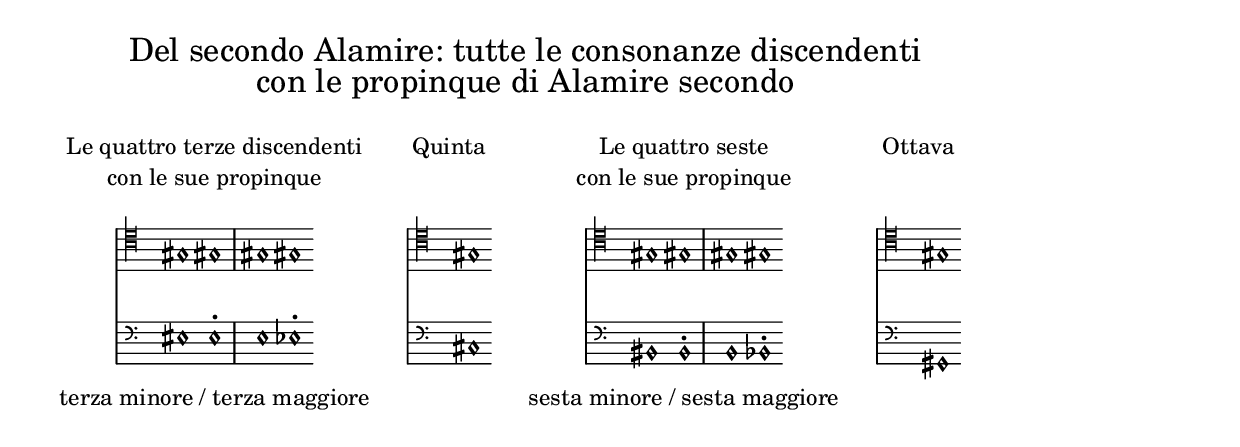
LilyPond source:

\version "2.22.2"

% Auto generated file

\header {
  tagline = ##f
}

dot = {
   \once \override Script.add-stem-support = ##f
   \once \override Script.toward-stem-shift = 0
   \once \override Script.skyline-horizontal-padding = 0
   \once \override Script.direction = 1
   \once \override Script.font-size = 1
}

\markup {
  \center-column {
    \line {
      \center-align
      \fontsize#3 { \concat { \normal-text "Del secondo Alamire: tutte le consonanze discendenti"} }
    }\line {
      \center-align
      \fontsize#3 { \concat { \normal-text "con le propinque di Alamire secondo"} }
    }
    \null
    \line {
      \center-column {
        \line {
          \left-align {  \normal-text "Le quattro terze discendenti" }
        }
        \line {
          \left-align {  \normal-text "con le sue propinque" }
        }

        \null
        \line {
          \score {
            <<
              \new Staff \with { instrumentName = ""} {
                \override Staff.TimeSignature.stencil = ##f
                \override Staff.NoteHead.style = #'baroque
                \accidentalStyle Score.forget
                \override Rest.style = #'mensural
                \override NoteHead.style = #'petrucci
                \cadenzaOn
                \clef "mensural-c4"
                \key c #`((0 . ,NATURAL) (1 . ,NATURAL) (2 . ,NATURAL)
                          (3 . ,NATURAL) (4 . ,NATURAL) (5 . ,NATURAL)
                          (6 . ,NATURAL))  gis1   gis1 \bar "|"  gis1   gis1  
                \cadenzaOff
              }
              \new Staff \with { instrumentName = ""} {
                \override Staff.TimeSignature.stencil = ##f
                \override Staff.NoteHead.style = #'baroque
                \accidentalStyle Score.forget
                \override Rest.style = #'mensural
                \override NoteHead.style = #'petrucci
                \cadenzaOn
                \clef "mensural-f"
                \key c #`((0 . ,NATURAL) (1 . ,NATURAL) (2 . ,NATURAL)
                          (3 . ,NATURAL) (4 . ,NATURAL) (5 . ,NATURAL)
                          (6 . ,NATURAL))  eis1   \dot e1-.   e1   \dot es1-.  
                \cadenzaOff
              }
            >>
            \layout {
              \context {
                \Score
                \override SpacingSpanner.common-shortest-duration = #(ly:make-moment 1)
              }
            }
          }
        }
        \null
        \line {
          \left-align {  \normal-text "terza minore / terza maggiore" }
        }

      }
      \hspace #3 
      \center-column {
        \line {
          \left-align {  \normal-text "Quinta" }
        }
        \line {
          \left-align {  \normal-text " " }
        }

        \null
        \line {
          \score {
            <<
              \new Staff \with { instrumentName = ""} {
                \override Staff.TimeSignature.stencil = ##f
                \override Staff.NoteHead.style = #'baroque
                \accidentalStyle Score.forget
                \override Rest.style = #'mensural
                \override NoteHead.style = #'petrucci
                \cadenzaOn
                \clef "mensural-c4"
                \key c #`((0 . ,NATURAL) (1 . ,NATURAL) (2 . ,NATURAL)
                          (3 . ,NATURAL) (4 . ,NATURAL) (5 . ,NATURAL)
                          (6 . ,NATURAL))  gis1  
                \cadenzaOff
              }
              \new Staff \with { instrumentName = ""} {
                \override Staff.TimeSignature.stencil = ##f
                \override Staff.NoteHead.style = #'baroque
                \accidentalStyle Score.forget
                \override Rest.style = #'mensural
                \override NoteHead.style = #'petrucci
                \cadenzaOn
                \clef "mensural-f"
                \key c #`((0 . ,NATURAL) (1 . ,NATURAL) (2 . ,NATURAL)
                          (3 . ,NATURAL) (4 . ,NATURAL) (5 . ,NATURAL)
                          (6 . ,NATURAL))  cis1  
                \cadenzaOff
              }
            >>
            \layout {
              \context {
                \Score
                \override SpacingSpanner.common-shortest-duration = #(ly:make-moment 1)
              }
            }
          }
        }

      }
      \hspace #3 
      \center-column {
        \line {
          \left-align {  \normal-text "Le quattro seste" }
        }
        \line {
          \left-align {  \normal-text "con le sue propinque" }
        }

        \null
        \line {
          \score {
            <<
              \new Staff \with { instrumentName = ""} {
                \override Staff.TimeSignature.stencil = ##f
                \override Staff.NoteHead.style = #'baroque
                \accidentalStyle Score.forget
                \override Rest.style = #'mensural
                \override NoteHead.style = #'petrucci
                \cadenzaOn
                \clef "mensural-c4"
                \key c #`((0 . ,NATURAL) (1 . ,NATURAL) (2 . ,NATURAL)
                          (3 . ,NATURAL) (4 . ,NATURAL) (5 . ,NATURAL)
                          (6 . ,NATURAL))  gis1   gis1 \bar "|"  gis1   gis1  
                \cadenzaOff
              }
              \new Staff \with { instrumentName = ""} {
                \override Staff.TimeSignature.stencil = ##f
                \override Staff.NoteHead.style = #'baroque
                \accidentalStyle Score.forget
                \override Rest.style = #'mensural
                \override NoteHead.style = #'petrucci
                \cadenzaOn
                \clef "mensural-f"
                \key c #`((0 . ,NATURAL) (1 . ,NATURAL) (2 . ,NATURAL)
                          (3 . ,NATURAL) (4 . ,NATURAL) (5 . ,NATURAL)
                          (6 . ,NATURAL))  bis,1   \dot b,1-.   b,1   \dot bes,1-.  
                \cadenzaOff
              }
            >>
            \layout {
              \context {
                \Score
                \override SpacingSpanner.common-shortest-duration = #(ly:make-moment 1)
              }
            }
          }
        }
        \null
        \line {
          \left-align {  \normal-text "sesta minore / sesta maggiore" }
        }

      }
      \hspace #3 
      \center-column {
        \line {
          \left-align {  \normal-text "Ottava" }
        }
        \line {
          \left-align {  \normal-text " " }
        }

        \null
        \line {
          \score {
            <<
              \new Staff \with { instrumentName = ""} {
                \override Staff.TimeSignature.stencil = ##f
                \override Staff.NoteHead.style = #'baroque
                \accidentalStyle Score.forget
                \override Rest.style = #'mensural
                \override NoteHead.style = #'petrucci
                \cadenzaOn
                \clef "mensural-c4"
                \key c #`((0 . ,NATURAL) (1 . ,NATURAL) (2 . ,NATURAL)
                          (3 . ,NATURAL) (4 . ,NATURAL) (5 . ,NATURAL)
                          (6 . ,NATURAL))  gis1  
                \cadenzaOff
              }
              \new Staff \with { instrumentName = ""} {
                \override Staff.TimeSignature.stencil = ##f
                \override Staff.NoteHead.style = #'baroque
                \accidentalStyle Score.forget
                \override Rest.style = #'mensural
                \override NoteHead.style = #'petrucci
                \cadenzaOn
                \clef "mensural-f"
                \key c #`((0 . ,NATURAL) (1 . ,NATURAL) (2 . ,NATURAL)
                          (3 . ,NATURAL) (4 . ,NATURAL) (5 . ,NATURAL)
                          (6 . ,NATURAL))  gis,1  
                \cadenzaOff
              }
            >>
            \layout {
              \context {
                \Score
                \override SpacingSpanner.common-shortest-duration = #(ly:make-moment 1)
              }
            }
          }
        }

      }
      \hspace #3 

    }
  }
}